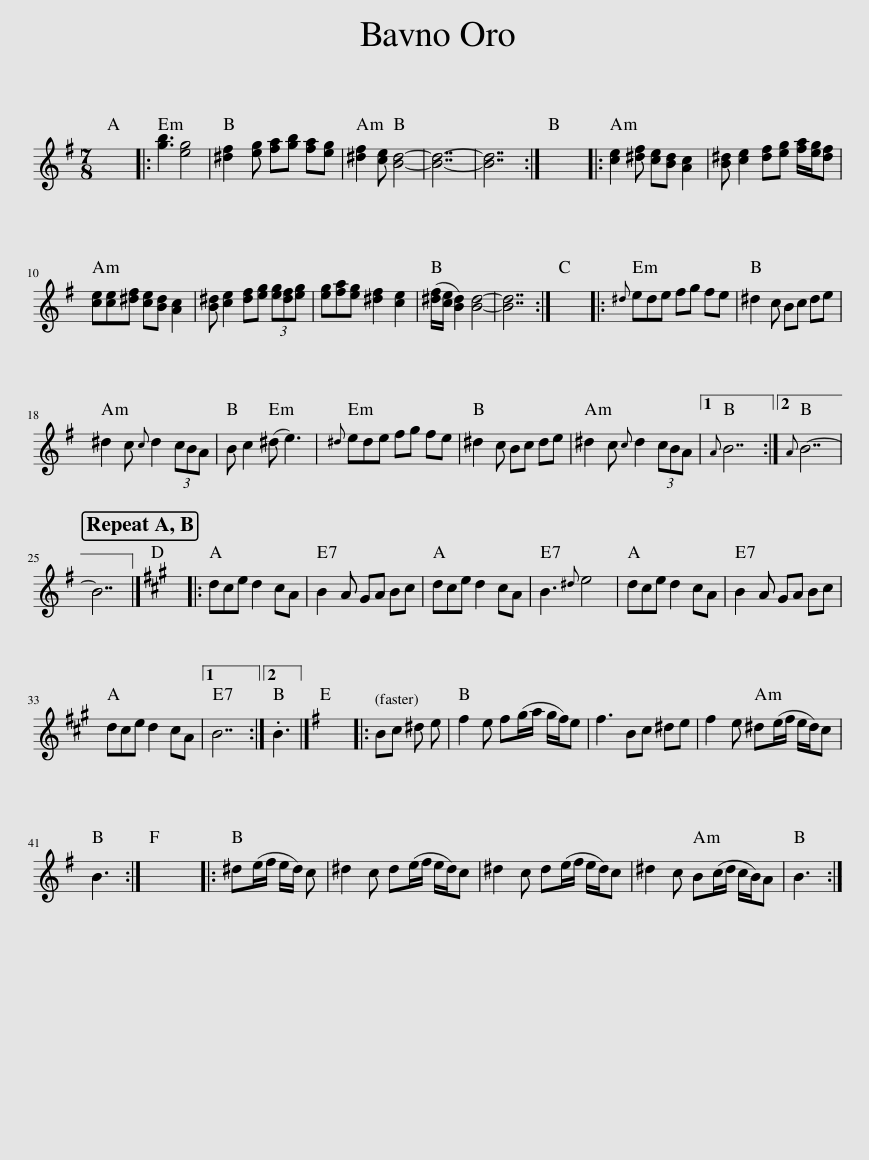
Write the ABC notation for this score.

X:1
L:1/8
M:7/8
I:linebreak $
K:Emin
V:1 treble
V:1
 x7 |: [gb]3 [eg]4 | [^df]2 [eg] [fa][gb] [fa][eg] | [^df]2 [ce] [Bd]4- | [Bd]7- | %5
 [Bd]7 :| x7 |: [ce]2 [^df] [ce][Bd] [Ac]2 | [B^d] [ce]2 [df][eg] [fa]/[eg]/[df] |$ [ce][ce][^df] [ce][Bd] [Ac]2 | %10
 [B^d] [ce]2 [df][eg] (3[eg][df][eg] | [eg][fa][eg] [^df]2 [ce]2 | ([^df]/[ce]/ [Bd]2) [Bd]4- | [Bd]7 :| x7 |: %15
{^d} ede fg fe | ^d2 c Bc de |$ ^d2 c{c} d2 (3cBA | B c2 (^d e3) |{^d} ede fg fe | %20
 ^d2 c Bc de | ^d2 c{c} d2 (3cBA |1{A} B7 :|2{A} B7- |$ B7 |] %25
[K:A] x7 |: dce d2 cA | B2 A GA Bc | dce d2 cA | B3{^d} e4 | %30
 dce d2 cA | B2 A GA Bc |$ dce d2 cA |1 B7 :|2 .B3 |] %35
[K:Emin] x7 |: Bc ^d e | f2 e f(g/a/ g/f/)e | f3 Bc ^de | f2 e ^d(e/f/ e/d/)c |$ %40
 B3 :| x7 |: ^d(e/f/ e/d/) c | ^d2 c d(e/f/ e/d/)c | ^d2 c d(e/f/ e/d/)c | %45
 ^d2 c B(c/d/ c/B/)A | B3 :| %47
